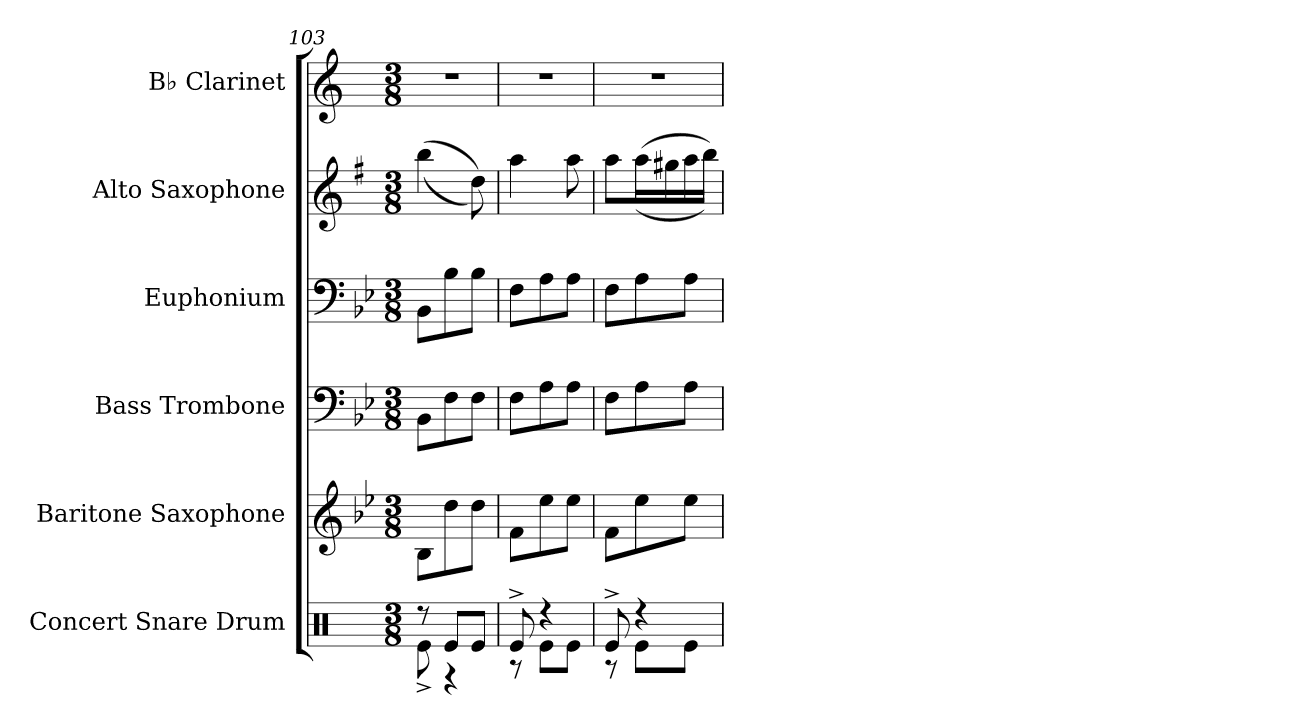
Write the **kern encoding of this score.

**kern	**kern	**kern	**kern	**kern	**kern
*part6	*part5	*part4	*part3	*part2	*part1
*staff6	*staff5	*staff4	*staff3	*staff2	*staff1
*I"Concert Snare Drum	*I"Baritone Saxophone	*I"Bass Trombone	*I"Euphonium	*I"Alto Saxophone	*I"B♭ Clarinet
*I'Con. Sn.	*I'Bar. Sax.	*I'B. Tbn.	*I'Euph.	*I'A. Sax.	*I'B♭ Cl.
*clefX	*clefG2	*clefF4	*clefF4	*clefG2	*clefG2
*	*ITrd12c21	*	*	*ITrd5c9	*ITrd1c2
*k[]	*k[b-e-]	*k[b-e-]	*k[b-e-]	*k[b-e-]	*k[b-e-]
*M3/8	*M3/8	*M3/8	*M3/8	*M3/8	*M3/8
=103	=103	=103	=103	=103	=103
*^	*	*	*	*	*
8r	8Re^\	8BB-\L	8BB-\L	8BB-\L	(>(>4dd\	4.r
8Re/L	4r	8d\	8F\	8B-\	.	.
8Re/J	.	8d\J	8F\J	8B-\J	8f\))	.
=104	=104	=104	=104	=104	=104	=104
8Re^/	8r	8F\L	8F\L	8F\L	4cc\	4.r
4r	8Re\L	8e-\	8A\	8A\	.	.
.	8Re\J	8e-\J	8A\J	8A\J	8cc\	.
=105	=105	=105	=105	=105	=105	=105
8Re^/	8r	8F\L	8F\L	8F\L	8cc\L	4.r
4r	8Re\L	8e-\	8A\	8A\	(>(>16cc\L	.
.	.	.	.	.	16bn\	.
.	8Re\J	8e-\J	8A\J	8A\J	16cc\	.
.	.	.	.	.	16dd\JJ))	.
*v	*v	*	*	*	*	*
=	=	=	=	=	=
*-	*-	*-	*-	*-	*-
